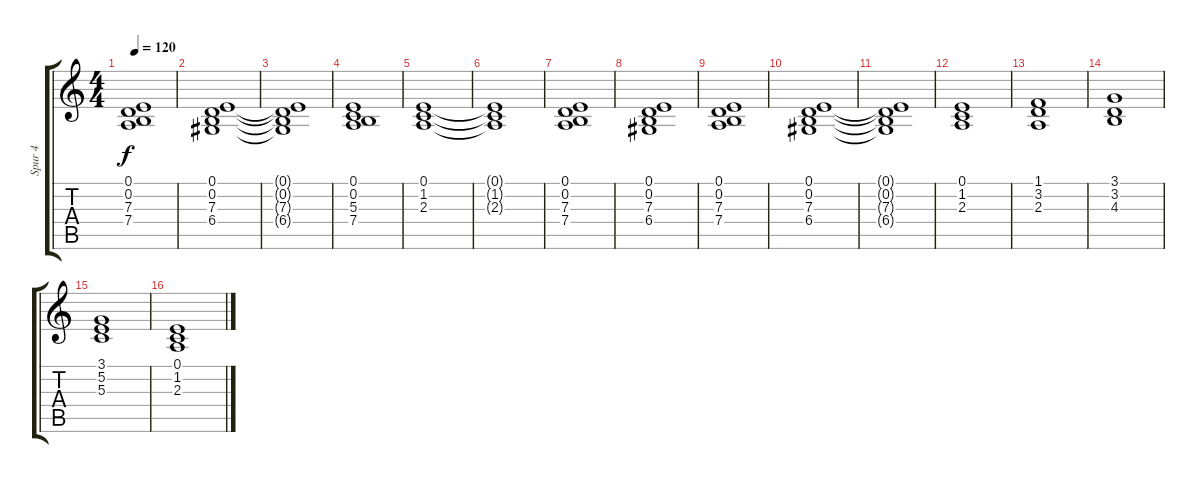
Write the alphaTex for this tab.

\track ("Spur 4" "Spur 4") {instrument stringensemble2}
\staff {score tabs}
\tuning (E4 B3 G3 D3 A2 E2) {hide}
\ts (4 4)
\tempo 120
\clef g2
\ks c
(0.1 0.2 7.3 7.4).1{dy f} |
(0.1 0.2 7.3 6.4).1 |
(0.1{t} 0.2{t} 7.3{t} 6.4{t}).1 |
(0.1 0.2 5.3 7.4).1 |
(0.1 1.2 2.3).1 |
(0.1{t} 1.2{t} 2.3{t}).1 |
(0.1 0.2 7.3 7.4).1 |
(0.1 0.2 7.3 6.4).1 |
(0.1 0.2 7.3 7.4).1 |
(0.1 0.2 7.3 6.4).1 |
(0.1{t} 0.2{t} 7.3{t} 6.4{t}).1 |
(0.1 1.2 2.3).1 |
(1.1 3.2 2.3).1 |
(3.1 3.2 4.3).1 |
(3.1 5.2 5.3).1 |
(0.1 1.2 2.3).1
